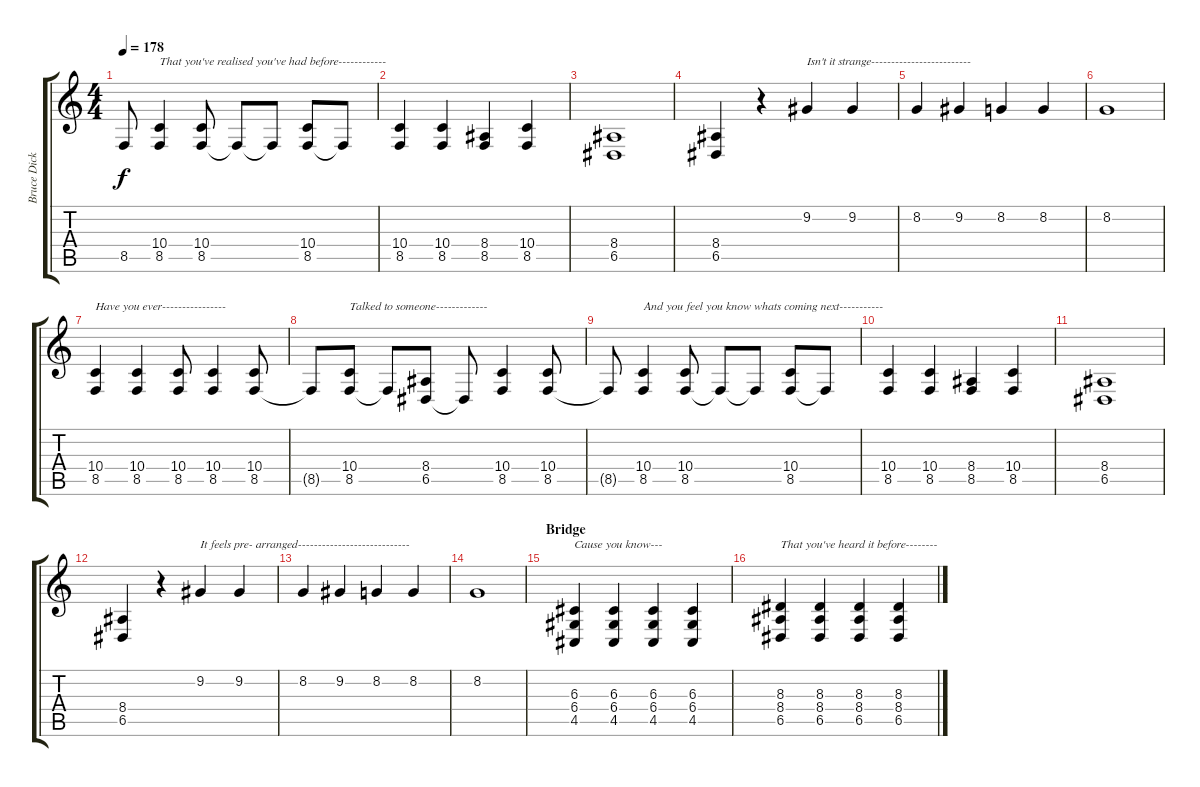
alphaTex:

\track ("Bruce Dickinson - Vocals" "Bruce Dick") {instrument choiraahs}
\staff {score tabs}
\tuning (E4 B3 G3 D3 A2 E2) {hide}
\ts (4 4)
\tempo 178
\clef g2
\ks c
8.5{t}.8{dy f} (10.4 8.5).4{txt "That you've realised you've had before------------"} (10.4 8.5).8 8.5{t}.8 8.5{t}.8 (10.4 8.5).8 8.5{t}.8 |
(10.4 8.5).4 (10.4 8.5).4 (8.4 8.5).4 (10.4 8.5).4 |
(8.4 6.5).1 |
(8.4 6.5).4 r.4 9.2.4{txt "Isn't it strange-------------------------"} 9.2.4 |
8.2.4 9.2.4 8.2.4 8.2.4 |
8.2.1 |
(10.4 8.5).4{txt "Have you ever----------------"} (10.4 8.5).4 (10.4 8.5).8 (10.4 8.5).4 (10.4 8.5).8 |
8.5{t}.8 (10.4 8.5).8{txt "Talked to someone-------------"} 8.5{t}.8 (8.4 6.5).8 6.5{t}.8 (10.4 8.5).4 (10.4 8.5).8 |
8.5{t}.8 (10.4 8.5).4{txt "And you feel you know whats coming next-----------"} (10.4 8.5).8 8.5{t}.8 8.5{t}.8 (10.4 8.5).8 8.5{t}.8 |
(10.4 8.5).4 (10.4 8.5).4 (8.4 8.5).4 (10.4 8.5).4 |
(8.4 6.5).1 |
(8.4 6.5).4 r.4 9.2.4{txt "It feels pre- arranged----------------------------"} 9.2.4 |
8.2.4 9.2.4 8.2.4 8.2.4 |
8.2.1 |
\section ("" "Bridge")
(6.3 6.4 4.5).4{txt "Cause you know---"} (6.3 6.4 4.5).4 (6.3 6.4 4.5).4 (6.3 6.4 4.5).4 |
(8.3 8.4 6.5).4{txt "That you've heard it before--------"} (8.3 8.4 6.5).4 (8.3 8.4 6.5).4 (8.3 8.4 6.5).4
